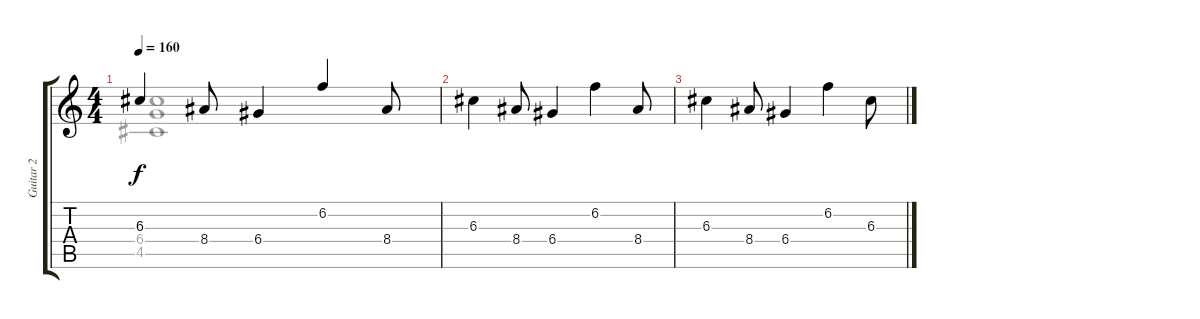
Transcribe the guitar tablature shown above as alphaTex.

\track ("Guitar 2" "Guitar 2") {instrument distortionguitar}
\staff {score tabs}
\tuning (E4 B3 G3 D3 A2 E2) {hide}
\voice
\ts (4 4)
\tempo 160
\clef g2
\ks c
6.3.4{dy f} 8.4.8 6.4.4 6.2.4 8.4.8 |
6.3.4 8.4.8 6.4.4 6.2.4 8.4.8 |
6.3.4 8.4.8 6.4.4 6.2.4 6.3.8 |
\voice
\clef g2
\ottava regular
\simile none
\ks c
(6.3{t} 6.4{t} 4.5{t}).1{dy f} |
|
|
